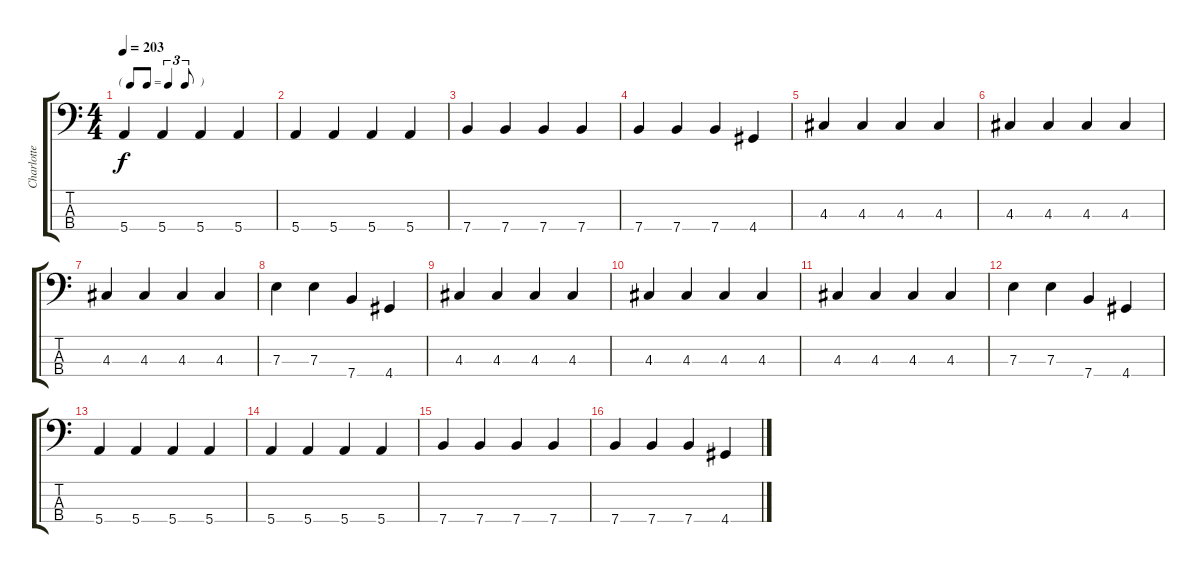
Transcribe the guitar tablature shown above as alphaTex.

\track ("Charlotte (la blonde)" "Charlotte ") {instrument electricbasspick}
\staff {score tabs}
\tuning (G2 D2 A1 E1) {hide}
\ts (4 4)
\tf triplet8th
\tempo 203
\clef f4
\ks c
5.4.4{dy f} 5.4.4 5.4.4 5.4.4 |
5.4.4 5.4.4 5.4.4 5.4.4 |
7.4.4 7.4.4 7.4.4 7.4.4 |
7.4.4 7.4.4 7.4.4 4.4.4 |
4.3.4 4.3.4 4.3.4 4.3.4 |
4.3.4 4.3.4 4.3.4 4.3.4 |
4.3.4 4.3.4 4.3.4 4.3.4 |
7.3.4 7.3.4 7.4.4 4.4.4 |
4.3.4 4.3.4 4.3.4 4.3.4 |
4.3.4 4.3.4 4.3.4 4.3.4 |
4.3.4 4.3.4 4.3.4 4.3.4 |
7.3.4 7.3.4 7.4.4 4.4.4 |
5.4.4 5.4.4 5.4.4 5.4.4 |
5.4.4 5.4.4 5.4.4 5.4.4 |
7.4.4 7.4.4 7.4.4 7.4.4 |
7.4.4 7.4.4 7.4.4 4.4.4
